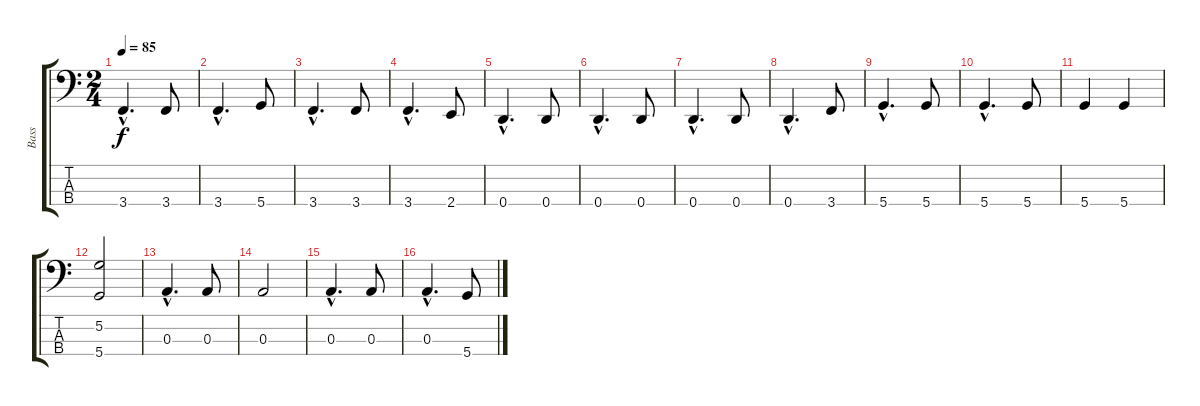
\track ("Bass" "Bass") {instrument fretlessbass}
\staff {score tabs}
\tuning (G2 D2 A1 D1) {hide}
\ts (2 4)
\tempo 85
\clef f4
\ks c
3.4{hac}.4{d dy f} 3.4.8 |
3.4{hac}.4{d} 5.4.8 |
3.4{hac}.4{d} 3.4.8 |
3.4{hac}.4{d} 2.4.8 |
0.4{hac}.4{d} 0.4.8 |
0.4{hac}.4{d} 0.4.8 |
0.4{hac}.4{d} 0.4.8 |
0.4{hac}.4{d} 3.4.8 |
5.4{hac}.4{d} 5.4.8 |
5.4{hac}.4{d} 5.4.8 |
5.4.4 5.4.4 |
(5.2 5.4).2 |
0.3{hac}.4{d} 0.3.8 |
0.3.2 |
0.3{hac}.4{d} 0.3.8 |
0.3{hac}.4{d} 5.4.8
